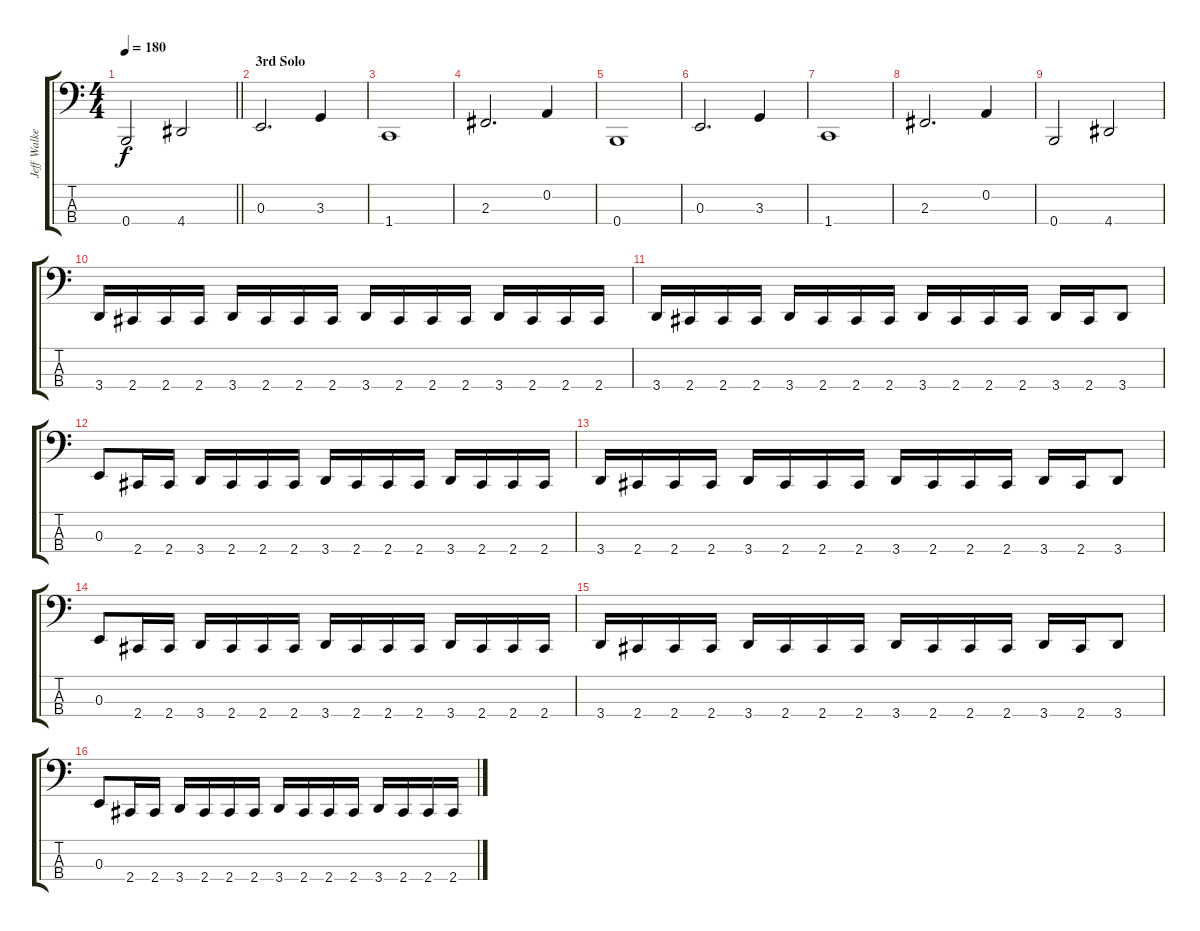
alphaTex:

\track ("Jeff Walker" "Jeff Walke") {instrument electricbasspick}
\staff {score tabs}
\tuning (D2 A1 E1 B0) {hide}
\ts (4 4)
\tempo 180
\clef f4
\barLineRight lightlight
\ks c
0.4.2{dy f} 4.4.2 |
\section ("" "3rd Solo")
0.3.2{d} 3.3.4 |
1.4.1 |
2.3.2{d} 0.2.4 |
0.4.1 |
0.3.2{d} 3.3.4 |
1.4.1 |
2.3.2{d} 0.2.4 |
0.4.2 4.4.2 |
3.4.16 2.4.16 2.4.16 2.4.16 3.4.16 2.4.16 2.4.16 2.4.16 3.4.16 2.4.16 2.4.16 2.4.16 3.4.16 2.4.16 2.4.16 2.4.16 |
3.4.16 2.4.16 2.4.16 2.4.16 3.4.16 2.4.16 2.4.16 2.4.16 3.4.16 2.4.16 2.4.16 2.4.16 3.4.16 2.4.16 3.4.8 |
0.3.8 2.4.16 2.4.16 3.4.16 2.4.16 2.4.16 2.4.16 3.4.16 2.4.16 2.4.16 2.4.16 3.4.16 2.4.16 2.4.16 2.4.16 |
3.4.16 2.4.16 2.4.16 2.4.16 3.4.16 2.4.16 2.4.16 2.4.16 3.4.16 2.4.16 2.4.16 2.4.16 3.4.16 2.4.16 3.4.8 |
0.3.8 2.4.16 2.4.16 3.4.16 2.4.16 2.4.16 2.4.16 3.4.16 2.4.16 2.4.16 2.4.16 3.4.16 2.4.16 2.4.16 2.4.16 |
3.4.16 2.4.16 2.4.16 2.4.16 3.4.16 2.4.16 2.4.16 2.4.16 3.4.16 2.4.16 2.4.16 2.4.16 3.4.16 2.4.16 3.4.8 |
0.3.8 2.4.16 2.4.16 3.4.16 2.4.16 2.4.16 2.4.16 3.4.16 2.4.16 2.4.16 2.4.16 3.4.16 2.4.16 2.4.16 2.4.16
